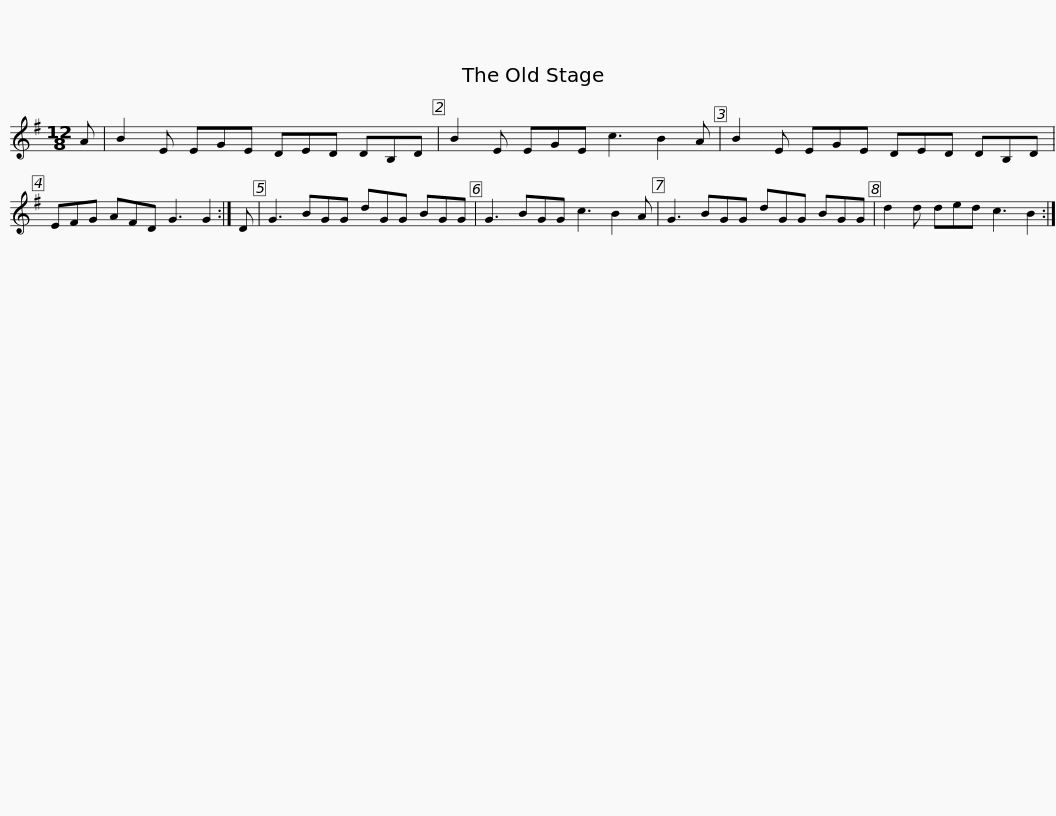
X:1
L:1/8
M:12/8
I:linebreak $
K:G
V:1 treble
V:1
 A | B2 E EGE DED DB,D | B2 E EGE c3 B2 A | B2 E EGE DED DB,D |$ EFG AFD G3 G2 :| %5
 D | G3 BGG dGG BGG | G3 BGG c3 B2 A | G3 BGG dGG BGG |$ d2 d ded c3 B2 :| %10
